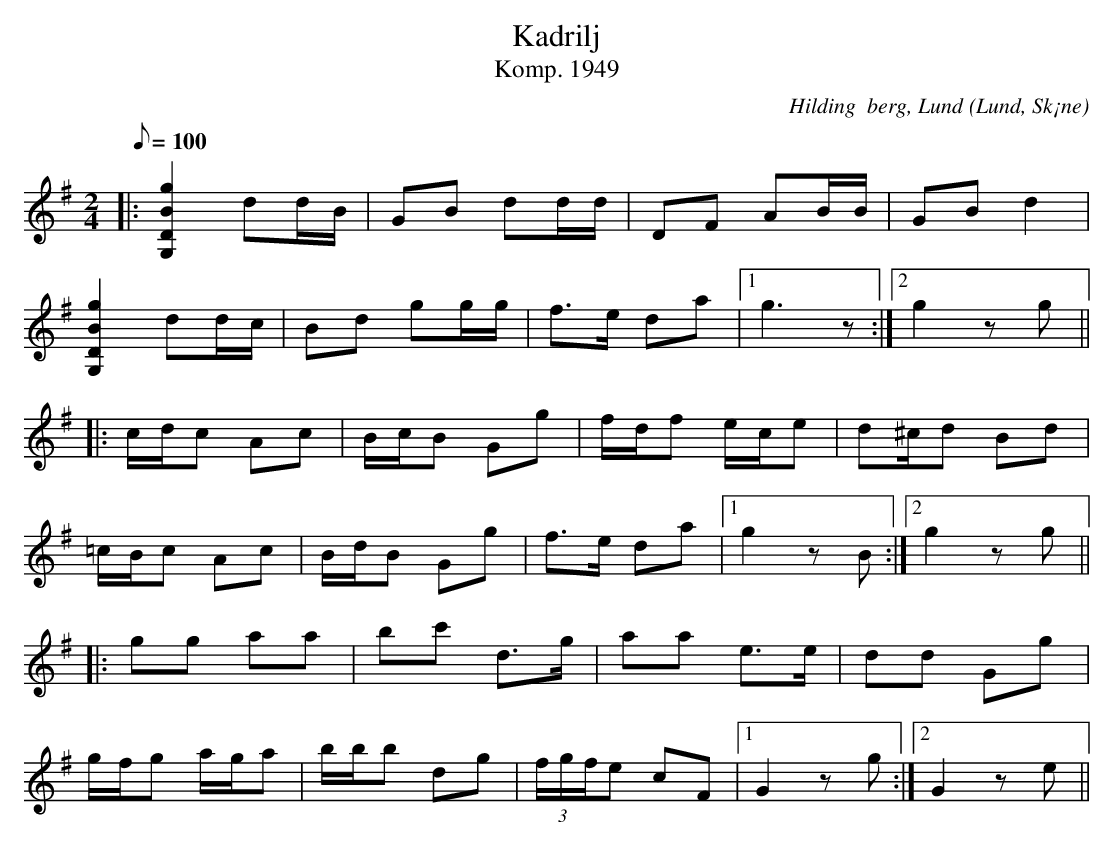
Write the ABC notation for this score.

X:1
T:Kadrilj
T:Komp. 1949
C:Hilding  berg, Lund
O:Lund, Sk¡ne
M:2/4
L:1/9
Q:1/8=100
V:1 clef=G
K:G
|: [G,2D2B2g2] dd/B/ | GB dd/d/ | DF AB/B/ | GB d2 |
[G,2D2B2g2] dd/c/ | Bd gg/g/ | f>e da |1 g3 z :|2 g2 zg ||
|: c/d/c Ac | B/c/B Gg | f/d/f e/c/e | d^c/d Bd |
=c/B/c Ac | B/d/B Gg | f>e da |1 g2 zB :|2 g2 zg ||
|: gg aa | bc' d>g | aa e>e | dd Gg |
g/f/g a/g/a | b/b/b dg | (3f/g/f/e cF |1 G2 zg :|2 G2 ze ||
|:  :|2
